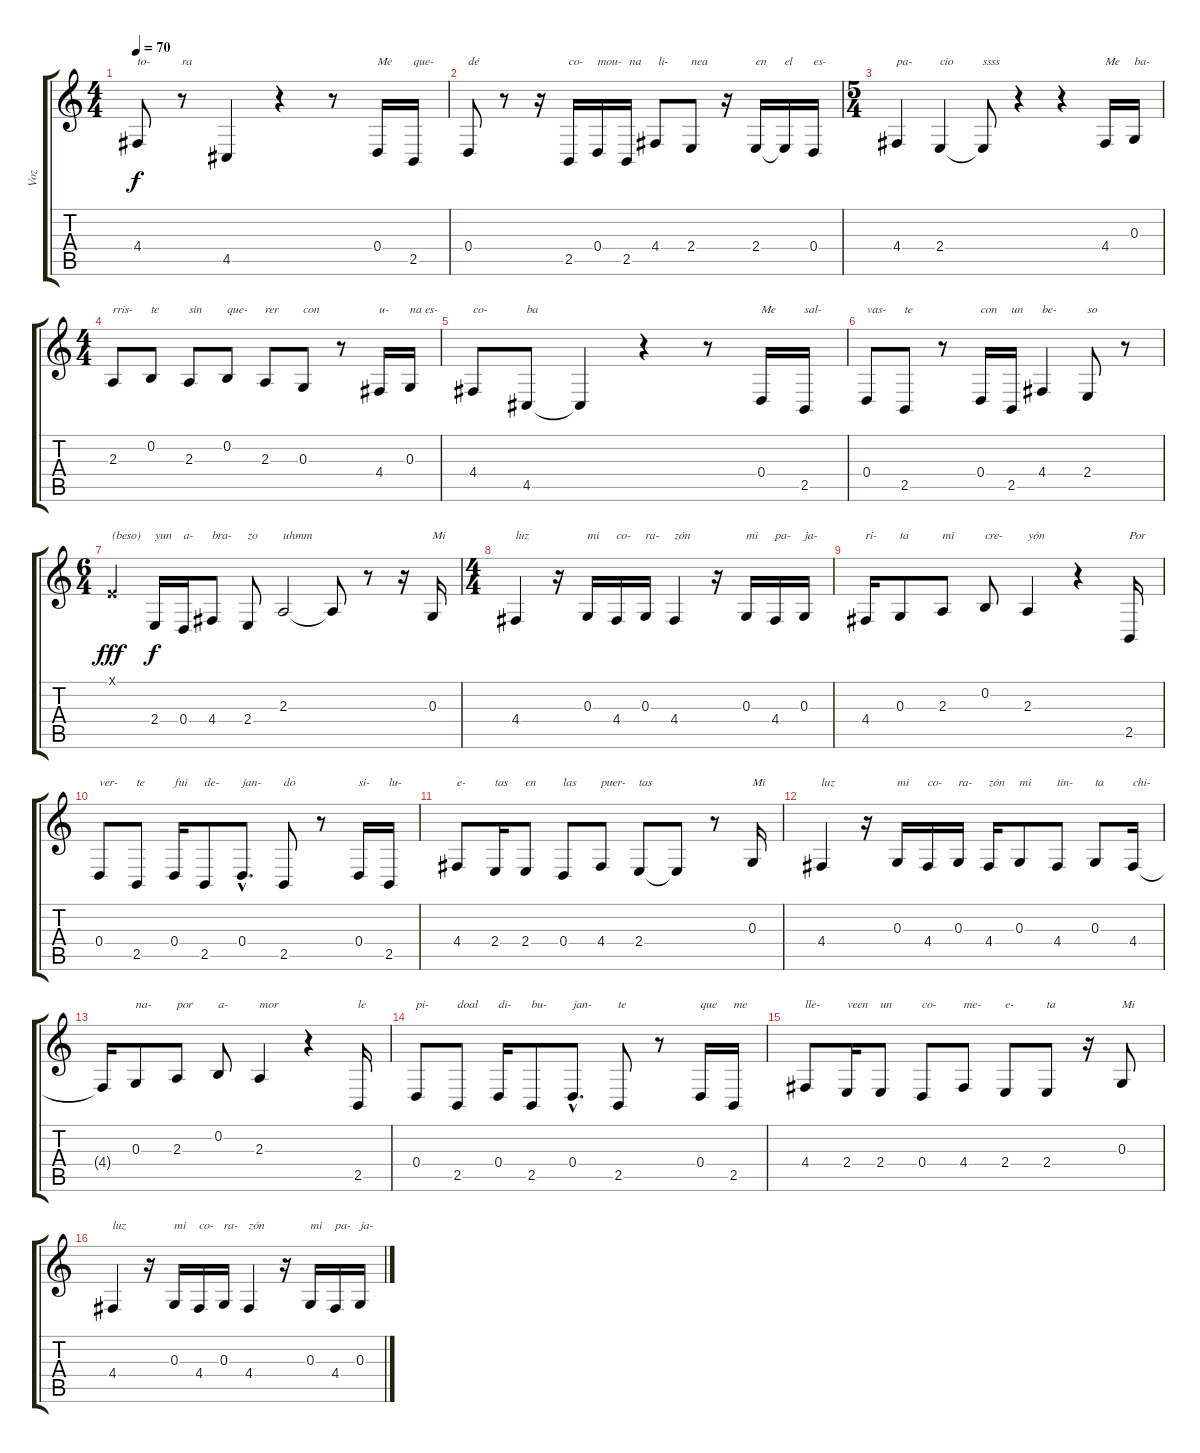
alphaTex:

\track ("Voz" "Voz") {instrument tuba}
\staff {score tabs}
\tuning (E4 B3 G3 D3 A2 E2) {hide}
\ts (4 4)
\tempo 70
\clef g2
\ks c
4.4.8{txt "to-" dy f} r.8{txt "ra"} 4.5.4 r.4 r.8 0.4.16{txt "Me"} 2.5.16{txt "que-"} |
0.4.8{txt "dé"} r.8 r.16 2.5.16{txt "co-"} 0.4.16{txt "mou-"} 2.5.16{txt " na"} 4.4.8{txt " li-"} 2.4.8{txt "nea"} r.16 2.4.16{txt "en"} 2.4{t}.16{txt "el"} 0.4.16{txt "es-"} |
\ts (5 4)
4.4.4{txt "pa-"} 2.4.4{txt "cio"} 2.4{t}.8{txt "ssss"} r.4 r.4 4.4.16{txt "Me"} 0.3.16{txt "ba-"} |
\ts (4 4)
2.3.8{txt "rris-"} 0.2.8{txt "te"} 2.3.8{txt "sin"} 0.2.8{txt "que-"} 2.3.8{txt "rer"} 0.3.8{txt "con"} r.8 4.4.16{txt "u-"} 0.3.16{txt "na es-"} |
4.4.8{txt "co-"} 4.5.8{txt "ba"} 4.5{t}.4 r.4 r.8 0.4.16{txt "Me"} 2.5.16{txt "sal-"} |
0.4.8{txt "vas-"} 2.5.8{txt "te"} r.8 0.4.16{txt "con"} 2.5.16{txt "un"} 4.4.4{txt "be-"} 2.4.8{txt "so"} r.8 |
\ts (6 4)
0.1{x}.4{txt "(beso)" dy fff} 2.4.16{txt "yun" dy f} 0.4.16{txt "a-"} 4.4.8{txt "bra-"} 2.4.8{txt "zo"} 2.3.2{txt "uhmm"} 2.3{t}.8 r.8 r.16 0.3.16{txt "Mi"} |
\ts (4 4)
4.4.4{txt "luz"} r.16 0.3.16{txt "mi"} 4.4.16{txt "co-"} 0.3.16{txt "ra-"} 4.4.4{txt "zón"} r.16 0.3.16{txt "mi"} 4.4.16{txt "pa-"} 0.3.16{txt "ja-"} |
4.4.16{txt "ri-"} 0.3.8{txt "ta"} 2.3.8{txt "mi"} 0.2.8{txt "cre-"} 2.3.4{txt "yón"} r.4 2.5.16{txt "Por"} |
0.4.8{txt "ver-"} 2.5.8{txt "te"} 0.4.16{txt "fui"} 2.5.8{txt "de-"} 0.4{hac}.8{d txt "jan-"} 2.5.8{txt "do"} r.8 0.4.16{txt "si-"} 2.5.16{txt "lu-"} |
4.4.8{txt "e-"} 2.4.16{txt "tas"} 2.4.8{txt "en"} 0.4.8{txt "las"} 4.4.8{txt "puer-"} 2.4.8{txt "tas"} 2.4{t}.8 r.8 0.3.16{txt "Mi"} |
4.4.4{txt "luz"} r.16 0.3.16{txt "mi"} 4.4.16{txt "co-"} 0.3.16{txt "ra-"} 4.4.16{txt "zón"} 0.3.8{txt "mi"} 4.4.8{txt "tin-"} 0.3.8{txt "ta"} 4.4.16{txt "chi-"} |
4.4{t}.16 0.3.8{txt "na-"} 2.3.8{txt "por"} 0.2.8{txt "a-"} 2.3.4{txt "mor"} r.4 2.5.16{txt "le"} |
0.4.8{txt "pi-"} 2.5.8{txt "doal"} 0.4.16{txt "di-"} 2.5.8{txt "bu-"} 0.4{hac}.8{d txt "jan-"} 2.5.8{txt "te"} r.8 0.4.16{txt "que"} 2.5.16{txt "me"} |
4.4.8{txt "lle-"} 2.4.16{txt "veen"} 2.4.8{txt "un"} 0.4.8{txt "co-"} 4.4.8{txt "me-"} 2.4.8{txt "e-"} 2.4.8{txt "ta"} r.16 0.3.8{txt "Mi"} |
4.4.4{txt "luz"} r.16 0.3.16{txt "mi"} 4.4.16{txt "co-"} 0.3.16{txt "ra-"} 4.4.4{txt "zón"} r.16 0.3.16{txt "mi"} 4.4.16{txt "pa-"} 0.3.16{txt "ja-"}
